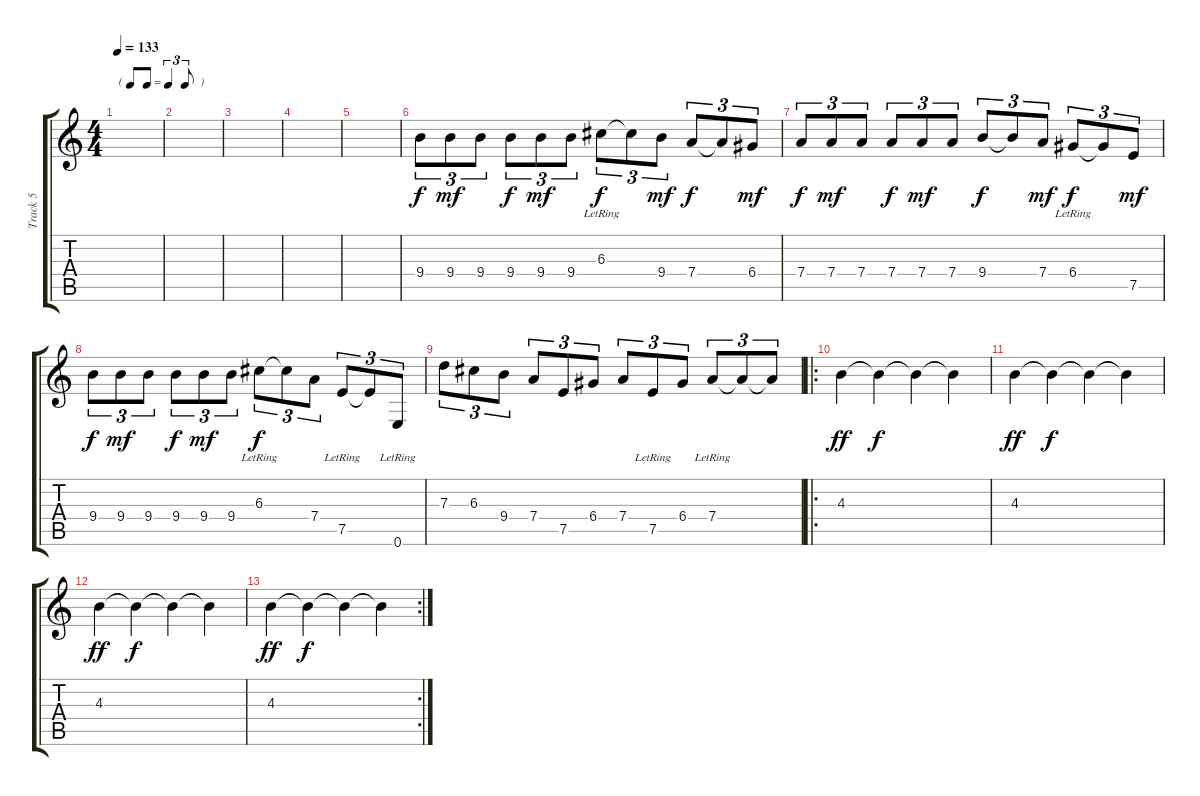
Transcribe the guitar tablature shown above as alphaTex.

\track ("Track 5" "Track 5") {instrument electricguitarclean}
\staff {score tabs}
\tuning (E4 B3 G3 D3 A2 E2) {hide}
\ts (4 4)
\tf triplet8th
\tempo 133
\clef g2
\ks c
|
|
|
|
|
9.4.8{tu (3 2)} 9.4.8{tu (3 2) dy mf} 9.4.8{tu (3 2)} 9.4.8{tu (3 2) dy f} 9.4.8{tu (3 2) dy mf} 9.4.8{tu (3 2)} 6.3{lr}.8{tu (3 2) dy f} 6.3{t}.8{tu (3 2)} 9.4.8{tu (3 2) dy mf} 7.4.8{tu (3 2) dy f} 7.4{t}.8{tu (3 2)} 6.4.8{tu (3 2) dy mf} |
7.4.8{tu (3 2) dy f} 7.4.8{tu (3 2) dy mf} 7.4.8{tu (3 2)} 7.4.8{tu (3 2) dy f} 7.4.8{tu (3 2) dy mf} 7.4.8{tu (3 2)} 9.4.8{tu (3 2) dy f} 9.4{t}.8{tu (3 2)} 7.4.8{tu (3 2) dy mf} 6.4{lr}.8{tu (3 2) dy f} 6.4{t}.8{tu (3 2)} 7.5.8{tu (3 2) dy mf} |
9.4.8{tu (3 2) dy f} 9.4.8{tu (3 2) dy mf} 9.4.8{tu (3 2)} 9.4.8{tu (3 2) dy f} 9.4.8{tu (3 2) dy mf} 9.4.8{tu (3 2)} 6.3{lr}.8{tu (3 2) dy f} 6.3{t}.8{tu (3 2)} 7.4.8{tu (3 2)} 7.5{lr}.8{tu (3 2)} 7.5{t}.8{tu (3 2)} 0.6{lr}.8{tu (3 2)} |
7.3.8{tu (3 2)} 6.3.8{tu (3 2)} 9.4.8{tu (3 2)} 7.4.8{tu (3 2)} 7.5.8{tu (3 2)} 6.4.8{tu (3 2)} 7.4.8{tu (3 2)} 7.5{lr}.8{tu (3 2)} 6.4.8{tu (3 2)} 7.4{lr}.8{tu (3 2)} 7.4{t}.8{tu (3 2)} 7.4{t}.8{tu (3 2)} |
\ro
4.3.4{dy ff} 4.3{t}.4{dy f} 4.3{t}.4 4.3{t}.4 |
4.3.4{dy ff} 4.3{t}.4{dy f} 4.3{t}.4 4.3{t}.4 |
4.3.4{dy ff} 4.3{t}.4{dy f} 4.3{t}.4 4.3{t}.4 |
\rc 2
4.3.4{dy ff} 4.3{t}.4{dy f} 4.3{t}.4 4.3{t}.4
